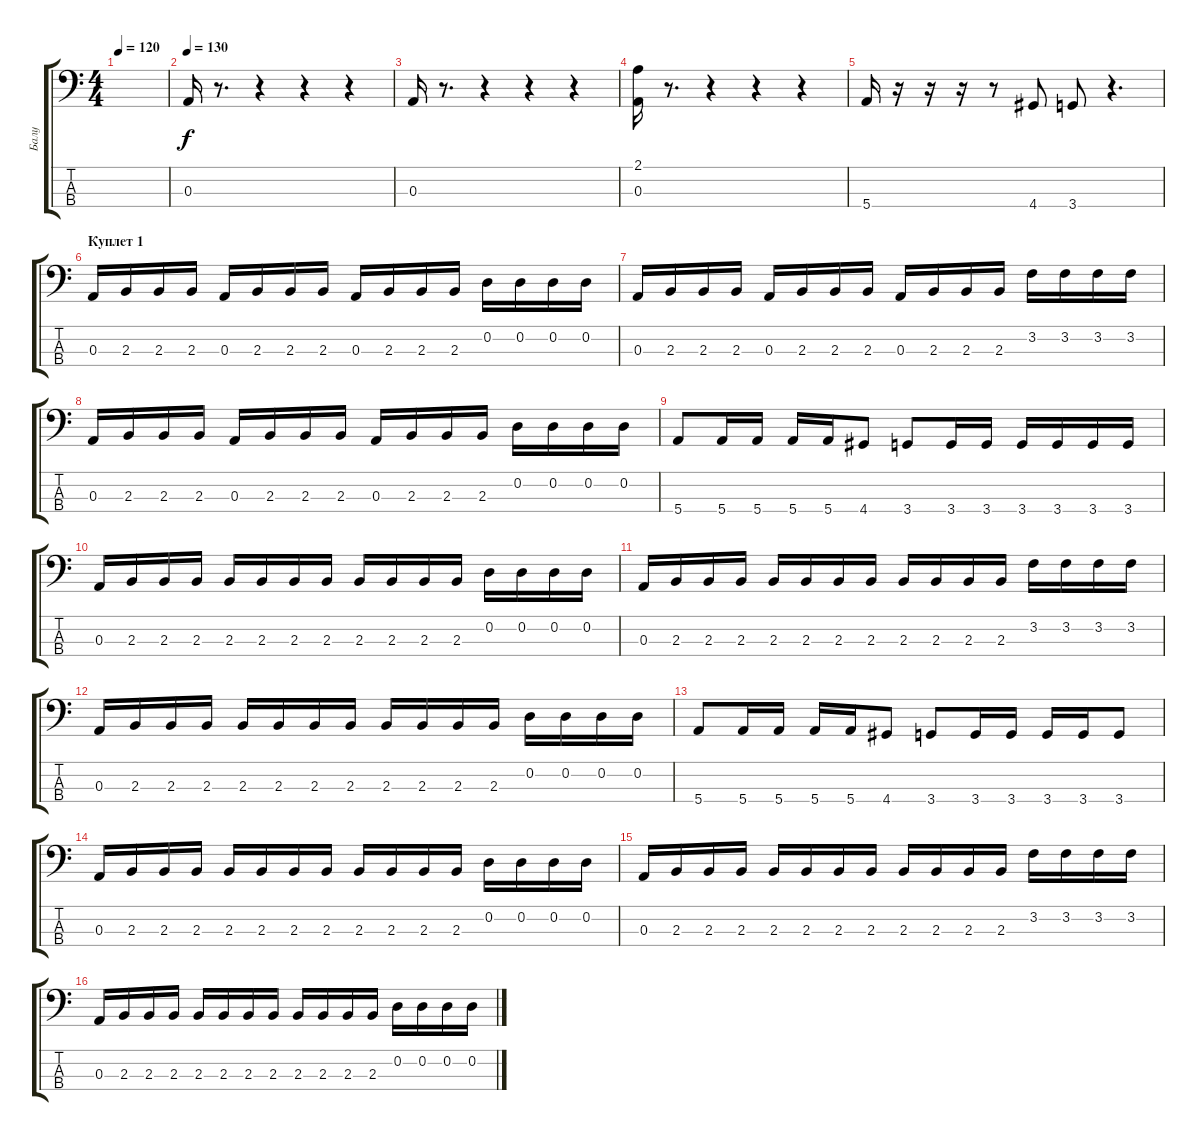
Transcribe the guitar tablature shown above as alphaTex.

\track ("Балу" "Балу") {instrument synthbass2}
\staff {score tabs}
\tuning (G2 D2 A1 E1) {hide}
\ts (4 4)
\tempo 120
\clef f4
\ks c
|
\tempo 130
0.3.16 r.8{d} r.4 r.4 r.4 |
0.3.16 r.8{d} r.4 r.4 r.4 |
(2.1 0.3).16 r.8{d} r.4 r.4 r.4 |
5.4.16 r.16 r.16 r.16 r.8 4.4.8 3.4.8 r.4{d} |
\section ("" "Куплет 1")
0.3.16 2.3.16 2.3.16 2.3.16 0.3.16 2.3.16 2.3.16 2.3.16 0.3.16 2.3.16 2.3.16 2.3.16 0.2.16 0.2.16 0.2.16 0.2.16 |
0.3.16 2.3.16 2.3.16 2.3.16 0.3.16 2.3.16 2.3.16 2.3.16 0.3.16 2.3.16 2.3.16 2.3.16 3.2.16 3.2.16 3.2.16 3.2.16 |
0.3.16 2.3.16 2.3.16 2.3.16 0.3.16 2.3.16 2.3.16 2.3.16 0.3.16 2.3.16 2.3.16 2.3.16 0.2.16 0.2.16 0.2.16 0.2.16 |
5.4.8 5.4.16 5.4.16 5.4.16 5.4.16 4.4.8 3.4.8 3.4.16 3.4.16 3.4.16 3.4.16 3.4.16 3.4.16 |
0.3.16 2.3.16 2.3.16 2.3.16 2.3.16 2.3.16 2.3.16 2.3.16 2.3.16 2.3.16 2.3.16 2.3.16 0.2.16 0.2.16 0.2.16 0.2.16 |
0.3.16 2.3.16 2.3.16 2.3.16 2.3.16 2.3.16 2.3.16 2.3.16 2.3.16 2.3.16 2.3.16 2.3.16 3.2.16 3.2.16 3.2.16 3.2.16 |
0.3.16 2.3.16 2.3.16 2.3.16 2.3.16 2.3.16 2.3.16 2.3.16 2.3.16 2.3.16 2.3.16 2.3.16 0.2.16 0.2.16 0.2.16 0.2.16 |
5.4.8 5.4.16 5.4.16 5.4.16 5.4.16 4.4.8 3.4.8 3.4.16 3.4.16 3.4.16 3.4.16 3.4.8 |
0.3.16 2.3.16 2.3.16 2.3.16 2.3.16 2.3.16 2.3.16 2.3.16 2.3.16 2.3.16 2.3.16 2.3.16 0.2.16 0.2.16 0.2.16 0.2.16 |
0.3.16 2.3.16 2.3.16 2.3.16 2.3.16 2.3.16 2.3.16 2.3.16 2.3.16 2.3.16 2.3.16 2.3.16 3.2.16 3.2.16 3.2.16 3.2.16 |
0.3.16 2.3.16 2.3.16 2.3.16 2.3.16 2.3.16 2.3.16 2.3.16 2.3.16 2.3.16 2.3.16 2.3.16 0.2.16 0.2.16 0.2.16 0.2.16
